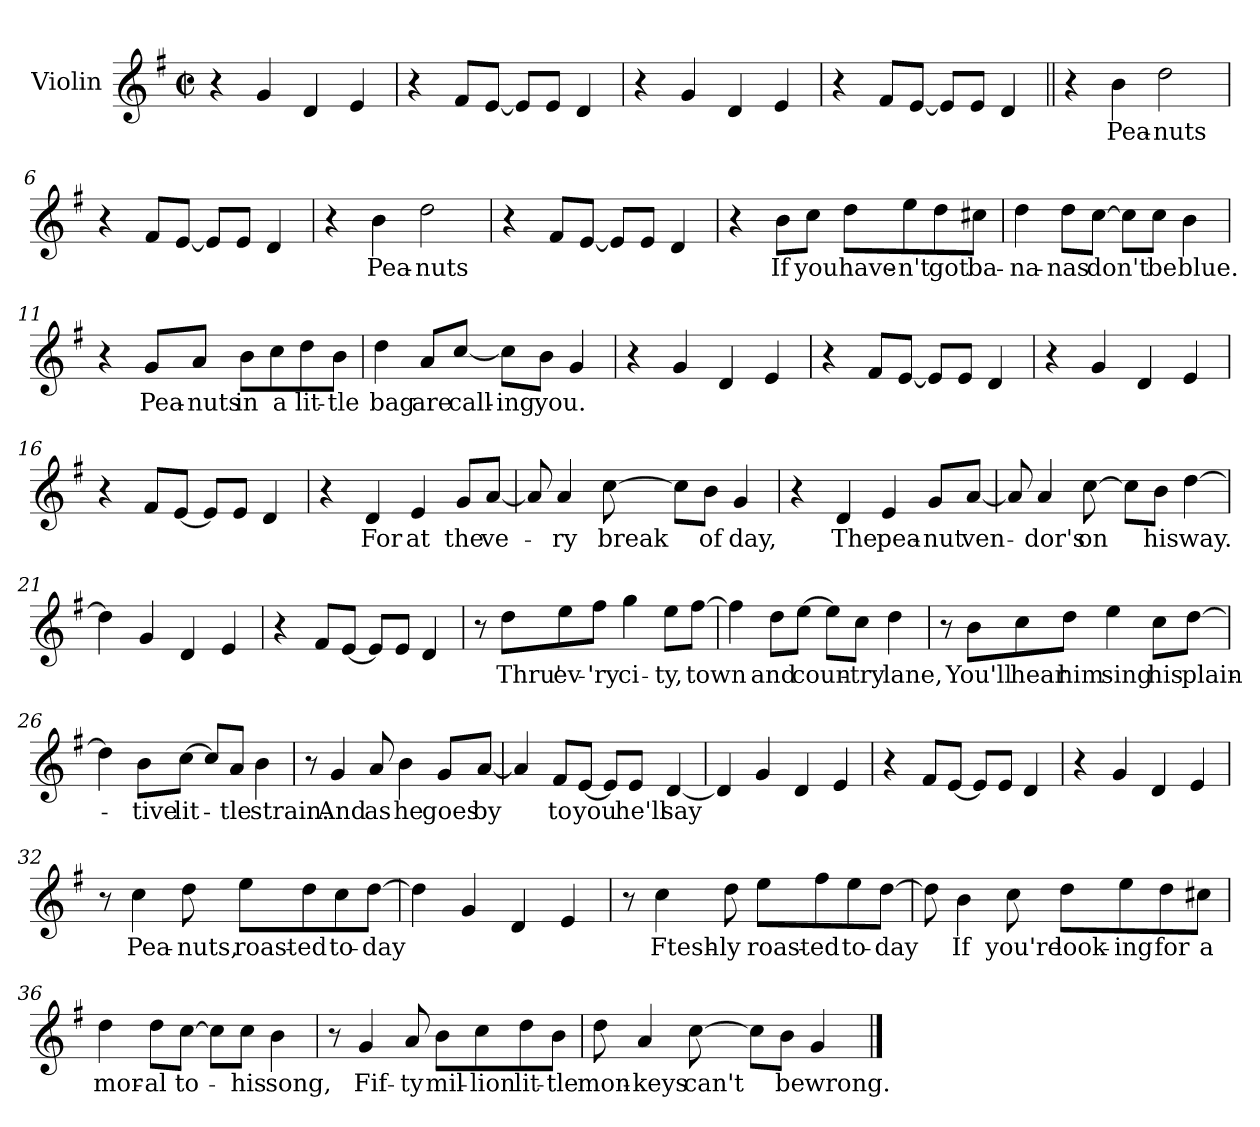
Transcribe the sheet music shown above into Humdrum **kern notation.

**kern	**text
*part1	*part1
*staff1	*staff1
*I"Violin	*
*I'Vln	*
*clefG2	*
*k[f#]	*
*G:	*
*M2/2	*
*met(c|)	*
=1	=1
4r	.
4g/	.
4d/	.
4e/	.
=2	=2
4r	.
8f#/L	.
[8e/J	.
8e/L]	.
8e/J	.
4d/	.
=3	=3
4r	.
4g/	.
4d/	.
4e/	.
=4	=4
4r	.
8f#/L	.
[8e/J	.
8e/L]	.
8e/J	.
4d/	.
!!LO:LB:g=z
=5||	=5||
4r	.
4b\	Pea-
2dd\	-nuts
=6	=6
4r	.
8f#/L	.
[8e/J	.
8e/L]	.
8e/J	.
4d/	.
=7	=7
4r	.
4b\	Pea-
2dd\	-nuts
=8	=8
4r	.
8f#/L	.
[8e/J	.
8e/L]	.
8e/J	.
4d/	.
!!LO:LB:g=z
=9	=9
4r	.
8b\L	If
8cc\J	you
8dd\L	have-
8ee\	-n't
8dd\	got
8cc#X\J	ba-
=10	=10
4dd\	-na-
8dd\L	-nas
[8cc\J	don't
8cc\L]	.
8cc\J	be
4b\	blue.
=11	=11
4r	.
8g/L	Pea-
8a/J	-nuts
8b\L	in
8cc\	a
8dd\	lit-
8b\J	-tle
=12	=12
4dd\	bag
8a/L	are
[8cc/J	call-
8cc\L]	-ing
8b\J	you.
4g/	.
!!LO:LB:g=z
=13	=13
4r	.
4g/	.
4d/	.
4e/	.
=14	=14
4r	.
8f#/L	.
[8e/J	.
8e/L]	.
8e/J	.
4d/	.
=15	=15
4r	.
4g/	.
4d/	.
4e/	.
=16	=16
4r	.
8f#/L	.
[8e/J	.
8e/L]	.
8e/J	.
4d/	.
!!LO:LB:g=z
=17	=17
4r	.
4d/	For
4e/	at
8g/L	the
[8a/J	ve-
=18	=18
8a/]	.
4a/	-ry
[8cc\	break
8cc\L]	.
8b\J	of
4g/	day,
=19	=19
4r	.
4d/	The
4e/	pea-
8g/L	-nut
[8a/J	ven-
=20	=20
8a/]	.
4a/	-dor's
[8cc\	on
8cc\L]	.
8b\J	his
[4dd\	way.
!!LO:LB:g=z
=21	=21
4dd\]	.
4g/	.
4d/	.
4e/	.
=22	=22
4r	.
8f#/L	.
[8e/J	.
8e/L]	.
8e/J	.
4d/	.
=23	=23
8r	.
8dd\L	Thru'
8ee\	ev-
8ff#\J	-'ry
4gg\	ci-
8ee\L	-ty,
[8ff#\J	town
=24	=24
4ff#\]	.
8dd\L	and
[8ee\J	coun-
8ee\L]	.
8cc\J	-try
4dd\	lane,
=25	=25
8r	.
8b\L	You'll
8cc\	hear
8dd\J	him
4ee\	sing
8cc\L	his
[8dd\J	plain-
!!LO:LB:g=z
=26	=26
4dd\]	.
8b\L	-tive
[8cc\J	lit-
8cc/L]	.
8a/J	-tle
4b\	strain.
=27	=27
8r	.
4g/	And
8a/	as
4b\	he
8g/L	goes
[8a/J	by
=28	=28
4a/]	.
8f#/L	to
[8e/J	you
8e/L]	.
8e/J	he'll
[4d/	say
=29	=29
4d/]	.
4g/	.
4d/	.
4e/	.
=30	=30
4r	.
8f#/L	.
[8e/J	.
8e/L]	.
8e/J	.
4d/	.
=31	=31
4r	.
4g/	.
4d/	.
4e/	.
!!LO:LB:g=z
=32	=32
8r	.
4cc\	Pea-
8dd\	-nuts,
8ee\L	roast-
8dd\	-ed
8cc\	to-
[8dd\J	-day
=33	=33
4dd\]	.
4g/	.
4d/	.
4e/	.
=34	=34
8r	.
4cc\	Ftesh-
8dd\	-ly
8ee\L	roast-
8ff#\	-ed
8ee\	to-
[8dd\J	-day
=35	=35
8dd\]	.
4b\	If
8cc\	you're
8dd\L	look-
8ee\	-ing
8dd\	for
8cc#X\J	a
!!LO:LB:g=z
=36	=36
4dd\	mor-
8dd\L	-al
[8cc\J	to-
8cc\L]	.
8cc\J	-his
4b\	song,
=37	=37
8r	.
4g/	Fif-
8a/	-ty
8b\L	mil-
8cc\	-lion
8dd\	lit-
8b\J	-tle
=38	=38
8dd\	mon-
4a/	-keys
[8cc\	can't
8cc\L]	.
8b\J	be
4g/	wrong.
==	==
*-	*-
